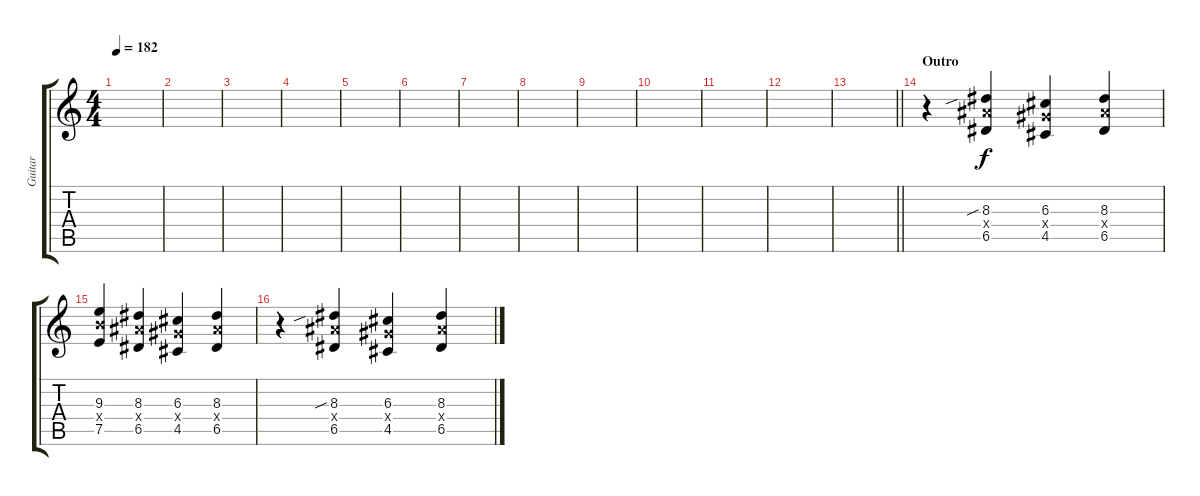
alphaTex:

\track ("Guitar" "Guitar") {instrument distortionguitar}
\staff {score tabs}
\tuning (E4 B3 G3 D3 A2 E2) {hide}
\ts (4 4)
\tempo 182
\clef g2
\ks c
|
|
|
|
|
|
|
|
|
|
|
|
\barLineRight lightlight
|
\section ("" "Outro")
r.4 (8.3{sib} 8.4{x} 6.5).4 (6.3 6.4{x} 4.5).4 (8.3 8.4{x} 6.5).4 |
(9.3 9.4{x} 7.5).4 (8.3 8.4{x} 6.5).4 (6.3 6.4{x} 4.5).4 (8.3 8.4{x} 6.5).4 |
r.4 (8.3{sib} 8.4{x} 6.5).4 (6.3 6.4{x} 4.5).4 (8.3 8.4{x} 6.5).4
